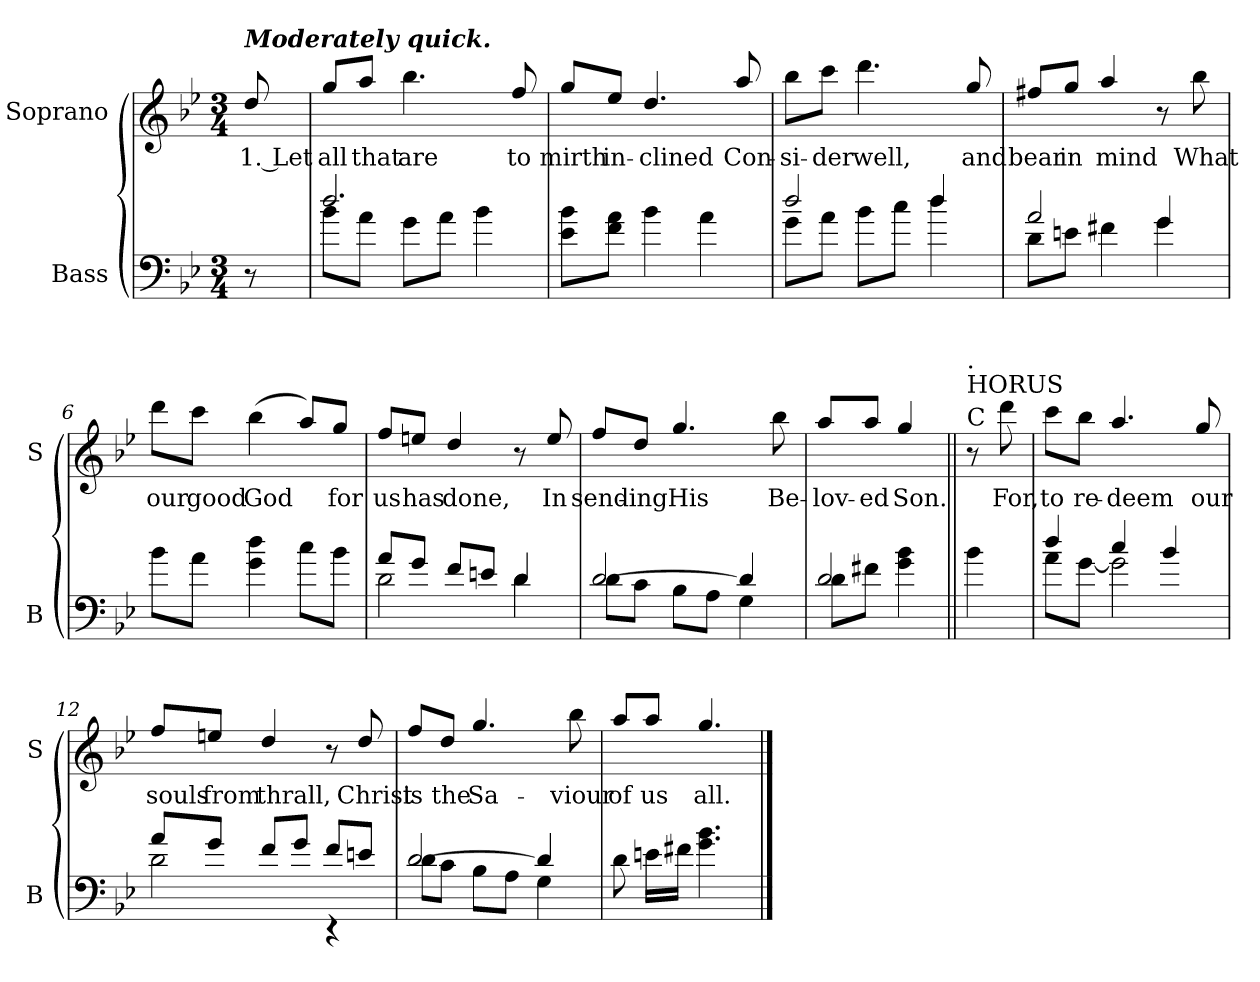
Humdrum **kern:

**kern	**kern	**text
*part2	*part1	*part1
*staff2	*staff1	*staff1
*I"Bass	*I"Soprano	*
*I'B	*I'S	*
*clefF4	*clefG2	*
*ITrd7c12	*ITrd7c12	*
*k[b-e-]	*k[b-e-]	*
*g:	*g:	*
*M3/4	*M3/4	*
=1	=1	=1
!	!LO:TX:a:Bi:t=Moderately quick.	!
!	!	!LO:LY:b
8r	8d/	1. Let
=2	=2	=2
*^	*	*
!	!	!	!LO:LY:b
2.d/	8B-\L	8g/L	all
!	!	!	!LO:LY:b
.	8A\J	8a/J	that
!	!	!	!LO:LY:b
.	8G\L	4.b-\	are
.	8A\J	.	.
.	4B-\	.	.
!	!	!	!LO:LY:b
.	.	8f/	to
*v	*v	*	*
=3	=3	=3
!	!	!LO:LY:b
8E-\ 8B-\L	8g/L	mirth
!	!	!LO:LY:b
8F\ 8A\J	8e-/J	in-
!	!	!LO:LY:b
4B-\	4.d/	-clined
4A\	.	.
!	!	!LO:LY:b
.	8a/	Con-
=4	=4	=4
*^	*	*
!	!	!	!LO:LY:b
2d/	8G\L	8b-\L	-si-
!	!	!	!LO:LY:b
.	8A\J	8cc\J	-der
!	!	!	!LO:LY:b
.	8B-\L	4.dd\	well,
.	8c\J	.	.
4d/	4d\	.	.
!	!	!	!LO:LY:b
.	.	8g/	and
=5	=5	=5	=5
!	!	!	!LO:LY:b
2A/	8D\L	8f#X/L	bear
!	!	!	!LO:LY:b
.	8En\J	8g/J	in
!	!	!	!LO:LY:b
.	4F#X\	4a/	mind
4G/	4G\	8r	.
!	!	!	!LO:LY:b
.	.	8b-\	What
*v	*v	*	*
!!LO:LB:g=z
=6	=6	=6
!	!	!LO:LY:b
8B-\L	8dd\L	our
!	!	!LO:LY:b
8A\J	8cc\J	good
!	!	!LO:LY:b
4G\ 4d\	(>4b-\	God
8c\L	8a/L)	.
!	!	!LO:LY:b
8B-\J	8g/J	for
=7	=7	=7
*^	*	*
!	!	!	!LO:LY:b
8A/L	2D\	8f/L	us
!	!	!	!LO:LY:b
8G/J	.	8en/J	has
!	!	!	!LO:LY:b
8F/L	.	4d/	done,
8En/J	.	.	.
4D/	4D\	8r	.
!	!	!	!LO:LY:b
.	.	8e/	In
=8	=8	=8	=8
!	!	!	!LO:LY:b
[>2D/	8D\L	8f/L	send-
!	!	!	!LO:LY:b
.	8C\J	8d/J	-ing
!	!	!	!LO:LY:b
.	8BB-\L	4.g/	His
.	8AA\J	.	.
4D/]	4GG\	.	.
!	!	!	!LO:LY:b
.	.	8b-\	Be-
=9	=9	=9	=9
!	!	!	!LO:LY:b
2D/	8D\L	8a/L	-lov-
!	!	!	!LO:LY:b
.	8F#X\J	8a/J	-ed
!	!	!	!LO:LY:b
.	4G\ 4B-\	4g/	Son.
!!LO:LB:g=z
=10||	=10||	=10||	=10||
!	!	!LO:TX:a:t=C	!
!	!	!LO:TX:a:t=HORUS	!
!	!	!LO:TX:a:t=.	!
*v	*v	*	*
4B-\	8r	.
!	!	!LO:LY:b
.	8dd\	For,
=11	=11	=11
*^	*	*
!	!	!	!LO:LY:b
4d/	8A\L	8cc\L	to
!	!	!	!LO:LY:b
.	[<8G\J	8b-\J	re-
!	!	!	!LO:LY:b
4c/	2G\]	4.a/	-deem
4B-/	.	.	.
!	!	!	!LO:LY:b
.	.	8g/	our
=12	=12	=12	=12
!	!	!	!LO:LY:b
8A/L	2D\	8f/L	souls
!	!	!	!LO:LY:b
8G/J	.	8en/J	from
!	!	!	!LO:LY:b
8F/L	.	4d/	thrall,
8G/J	.	.	.
8F/L	4rEE	8r	.
!	!	!	!LO:LY:b
8En/J	.	8d/	Christ
=13	=13	=13	=13
!	!	!	!LO:LY:b
[>2D/	8D\L	8f/L	is
!	!	!	!LO:LY:b
.	8C\J	8d/J	the
!	!	!	!LO:LY:b
.	8BB-\L	4.g/	Sa-
.	8AA\J	.	.
4D/]	4GG\	.	.
!	!	!	!LO:LY:b
.	.	8b-\	-viour
*v	*v	*	*
=14	=14	=14
!	!	!LO:LY:b
8D\	8a/L	of
!	!	!LO:LY:b
16En\LL	8a/J	us
16F#X\JJ	.	.
!	!	!LO:LY:b
4.G\ 4.B-\	4.g/	all.
==	==	==
*-	*-	*-
